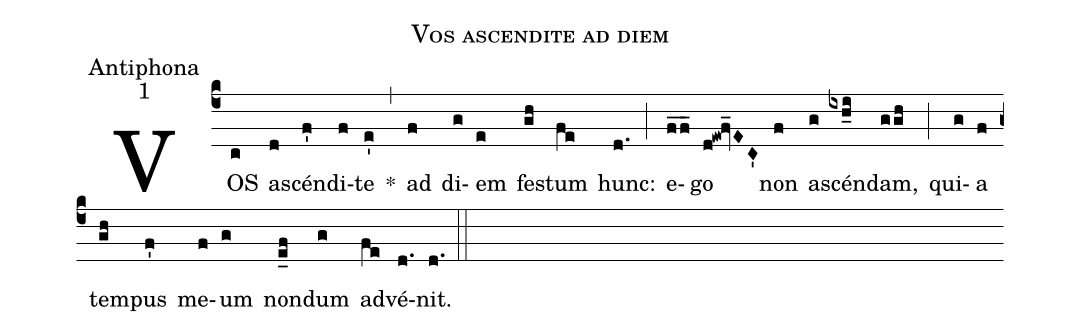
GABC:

name:Vos ascendite ad diem;
office-part:Antiphona;
mode:1;
%%
(c4) VOS(c) a(d)scén(f')di(f)te(e') *(,) ad(f) di(g)em(e) fe(gh)stum(fe) hunc:(d.) (;) e(f_/f_)go(d!ew!fv_EC') non(f) a(g)scén(ixh_i)dam,(ggh) (;) qui(g)a(f) tem(gh)pus(f') me(f)um(g) non(e_f)dum(g) ad(fe)vé(d.)nit.(d.) (::)
